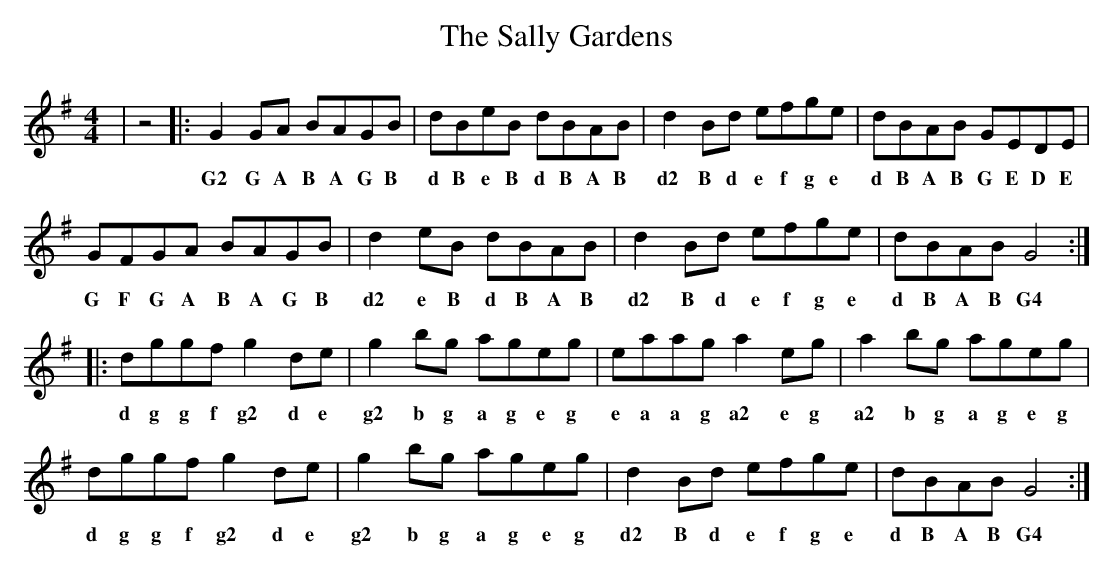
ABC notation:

X:1 - 40
T: Sally Gardens, The
M: 4/4
L: 1/8
K: Gmaj
|z4|:G2GA BAGB|dBeB dBAB|d2Bd efge|dBAB GEDE|
w: G2 G A B A G B d B e B d B A B d2 B d e f g e d B A B G E D E
GFGA BAGB|d2eB dBAB|d2Bd efge|dBAB G4:|
w: G F G A B A G B d2 e B d B A B d2 B d e f g e d B A B G4
|:dggf g2de|g2bg ageg|eaag a2eg|a2bg ageg|
w: d g g f g2 d e g2 b g a g e g e a a g a2 e g a2 b g a g e g
dggf g2de|g2bg ageg|d2Bd efge|dBAB G4:|
w: d g g f g2 d e g2 b g a g e g d2 B d e f g e d B A B G4
